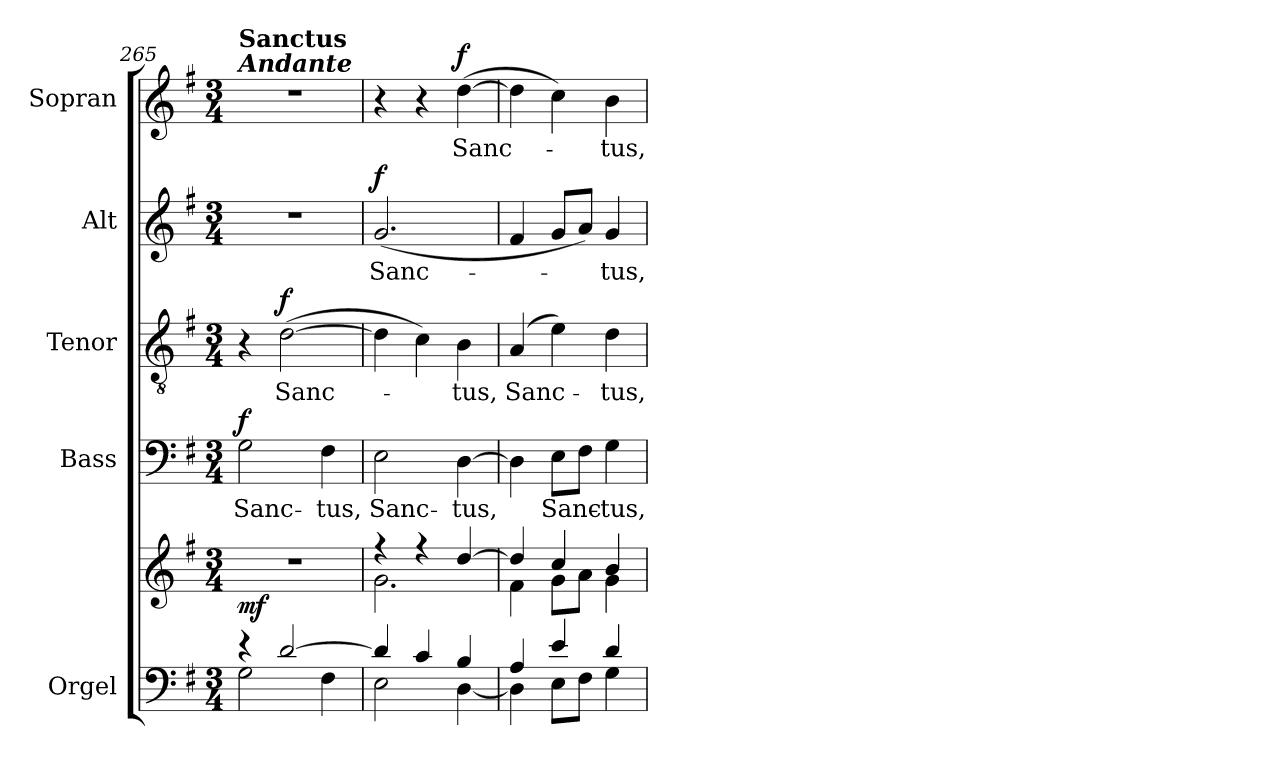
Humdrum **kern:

**kern	**kern	**dynam	**kern	**text	**dynam	**kern	**text	**dynam	**kern	**text	**dynam	**kern	**text	**dynam
*part5	*part5	*part5	*part4	*part4	*part4	*part3	*part3	*part3	*part2	*part2	*part2	*part1	*part1	*part1
*staff6	*staff5	*staff5/6	*staff4	*staff4	*staff4	*staff3	*staff3	*staff3	*staff2	*staff2	*staff2	*staff1	*staff1	*staff1
*I"Orgel	*	*	*I"Bass	*	*	*I"Tenor	*	*	*I"Alt	*	*	*I"Sopran	*	*
*I'Org.	*	*	*I'B.	*	*	*I'T.	*	*	*I'A.	*	*	*I'S.	*	*
!!LO:LB:g=z
*clefF4	*clefG2	*	*clefF4	*	*	*clefGv2	*	*	*clefG2	*	*	*clefG2	*	*
*k[f#]	*k[f#]	*	*k[f#]	*	*	*k[f#]	*	*	*k[f#]	*	*	*k[f#]	*	*
*G:	*G:	*	*G:	*	*	*G:	*	*	*G:	*	*	*G:	*	*
*M3/4	*M3/4	*	*M3/4	*	*	*M3/4	*	*	*M3/4	*	*	*M3/4	*	*
=265	=265	=265	=265	=265	=265	=265	=265	=265	=265	=265	=265	=265	=265	=265
*^	*	*	*	*	*	*	*	*	*	*	*	*	*	*
!	!	!	!	!	!	!	!	!	!	!	!	!	!LO:TX:a:Bi:t=Andante	!	!
!	!	!	!	!	!	!	!	!	!	!	!	!	!LO:TX:a:B:t=Sanctus	!	!
!	!	!LO:N:vis=1	!LO:DY:b	!	!LO:LY:b	!LO:DY:a	!	!	!	!	!	!	!	!	!
4re	2G\	2.r	mf	2G\	Sanc-	f	4r	.	.	2.r	.	.	2.r	.	.
!	!	!	!	!	!	!	!	!LO:LY:b	!LO:DY:a	!	!	!	!	!	!
[>2d/	.	.	.	.	.	.	(>[2d\	Sanc-	f	.	.	.	.	.	.
!	!	!	!	!	!LO:LY:b	!	!	!	!	!	!	!	!	!	!
.	4F#\	.	.	4F#\	-tus,	.	.	.	.	.	.	.	.	.	.
=266	=266	=266	=266	=266	=266	=266	=266	=266	=266	=266	=266	=266	=266	=266	=266
*	*	*^	*	*	*	*	*	*	*	*	*	*	*	*	*
!	!	!	!	!	!	!LO:LY:b	!	!	!	!	!	!LO:LY:b	!LO:DY:a	!	!	!
4d/]	2E\	4ree	2.g\	.	2E\	Sanc-	.	4d\]	.	.	(<2.g/	Sanc-	f	4r	.	.
4c/	.	4ree	.	.	.	.	.	4c\)	.	.	.	.	.	4r	.	.
!	!	!	!	!	!	!LO:LY:b	!	!	!LO:LY:b	!	!	!	!	!	!LO:LY:b	!LO:DY:a
4B/	[<4D\	[>4dd/	.	.	[4D\	-tus,	.	4B\	-tus,	.	.	.	.	(>[4dd\	Sanc-	f
=267	=267	=267	=267	=267	=267	=267	=267	=267	=267	=267	=267	=267	=267	=267	=267	=267
!	!	!	!	!	!	!	!	!	!LO:LY:b	!	!	!	!	!	!	!
4A/	4D\]	4dd/]	4f#\	.	4D\]	.	.	(>4A/	Sanc-	.	4f#/	.	.	4dd\]	.	.
!	!	!	!	!	!	!LO:LY:b	!	!	!	!	!	!	!	!	!	!
4e/	8E\L	4cc/	8g\L	.	8E\L	Sanc-	.	4e\)	.	.	8g/L	.	.	4cc\)	.	.
.	8F#\J	.	8a\J	.	8F#\J	.	.	.	.	.	8a/J)	.	.	.	.	.
!	!	!	!	!	!	!LO:LY:b	!	!	!LO:LY:b	!	!	!LO:LY:b	!	!	!LO:LY:b	!
4d/	4G\	4b/	4g\	.	4G\	-tus,	.	4d\	-tus,	.	4g/	-tus,	.	4b\	-tus,	.
*v	*v	*	*	*	*	*	*	*	*	*	*	*	*	*	*	*
*	*v	*v	*	*	*	*	*	*	*	*	*	*	*	*	*
=	=	=	=	=	=	=	=	=	=	=	=	=	=	=
*-	*-	*-	*-	*-	*-	*-	*-	*-	*-	*-	*-	*-	*-	*-
